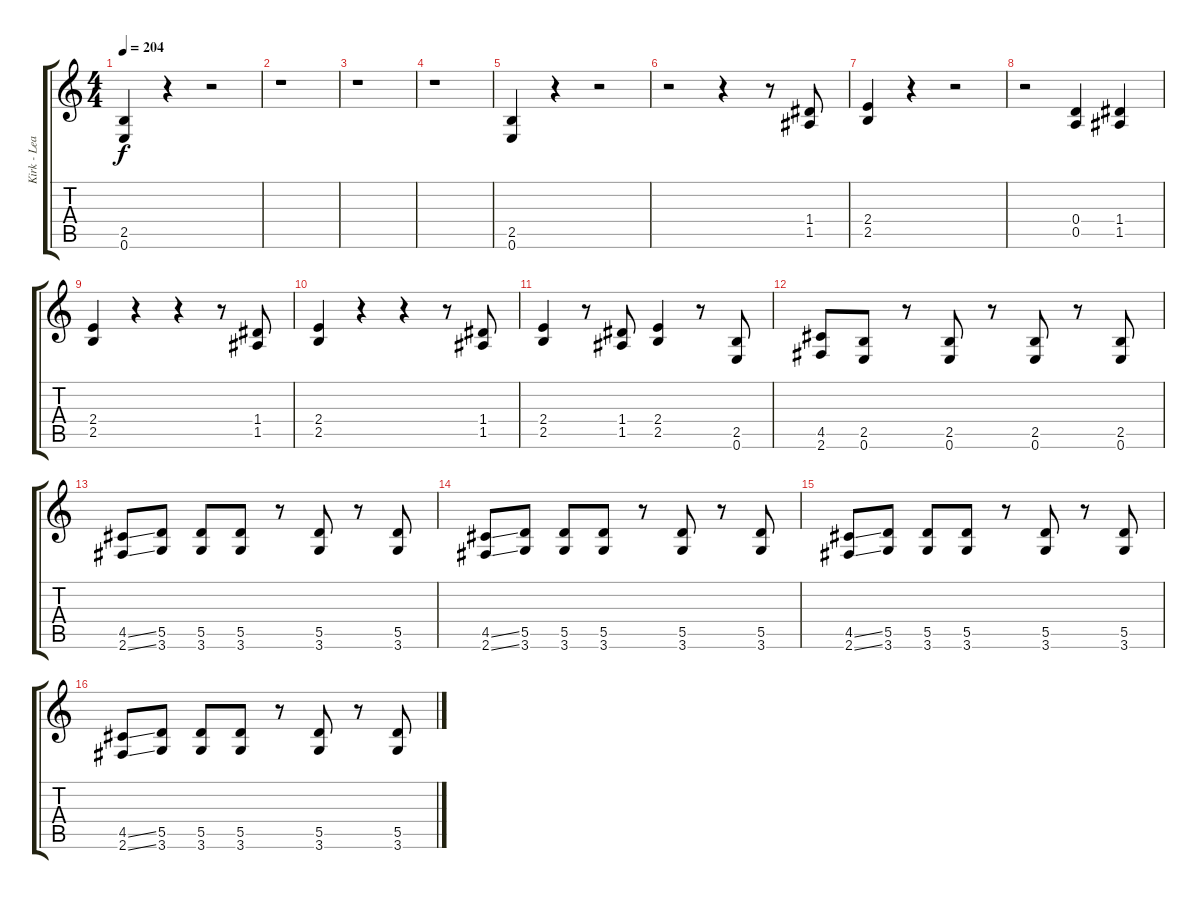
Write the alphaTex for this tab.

\track ("Kirk - Lead Guitar" "Kirk - Lea") {instrument overdrivenguitar}
\staff {score tabs}
\tuning (E4 B3 G3 D3 A2 E2) {hide}
\ts (4 4)
\tempo 204
\clef g2
\ks c
(2.5 0.6).4{dy f} r.4 r.2 |
r.1 |
r.1 |
r.1 |
(2.5 0.6).4 r.4 r.2 |
r.2 r.4 r.8 (1.4 1.5).8 |
(2.4 2.5).4 r.4 r.2 |
r.2 (0.4 0.5).4 (1.4 1.5).4 |
(2.4 2.5).4 r.4 r.4 r.8 (1.4 1.5).8 |
(2.4 2.5).4 r.4 r.4 r.8 (1.4 1.5).8 |
(2.4 2.5).4 r.8 (1.4 1.5).8 (2.4 2.5).4 r.8 (2.5 0.6).8 |
(4.5 2.6).8 (2.5 0.6).8 r.8 (2.5 0.6).8 r.8 (2.5 0.6).8 r.8 (2.5 0.6).8 |
(4.5{ss} 2.6{ss}).8 (5.5 3.6).8 (5.5 3.6).8 (5.5 3.6).8 r.8 (5.5 3.6).8 r.8 (5.5 3.6).8 |
(4.5{ss} 2.6{ss}).8 (5.5 3.6).8 (5.5 3.6).8 (5.5 3.6).8 r.8 (5.5 3.6).8 r.8 (5.5 3.6).8 |
(4.5{ss} 2.6{ss}).8 (5.5 3.6).8 (5.5 3.6).8 (5.5 3.6).8 r.8 (5.5 3.6).8 r.8 (5.5 3.6).8 |
(4.5{ss} 2.6{ss}).8 (5.5 3.6).8 (5.5 3.6).8 (5.5 3.6).8 r.8 (5.5 3.6).8 r.8 (5.5 3.6).8
